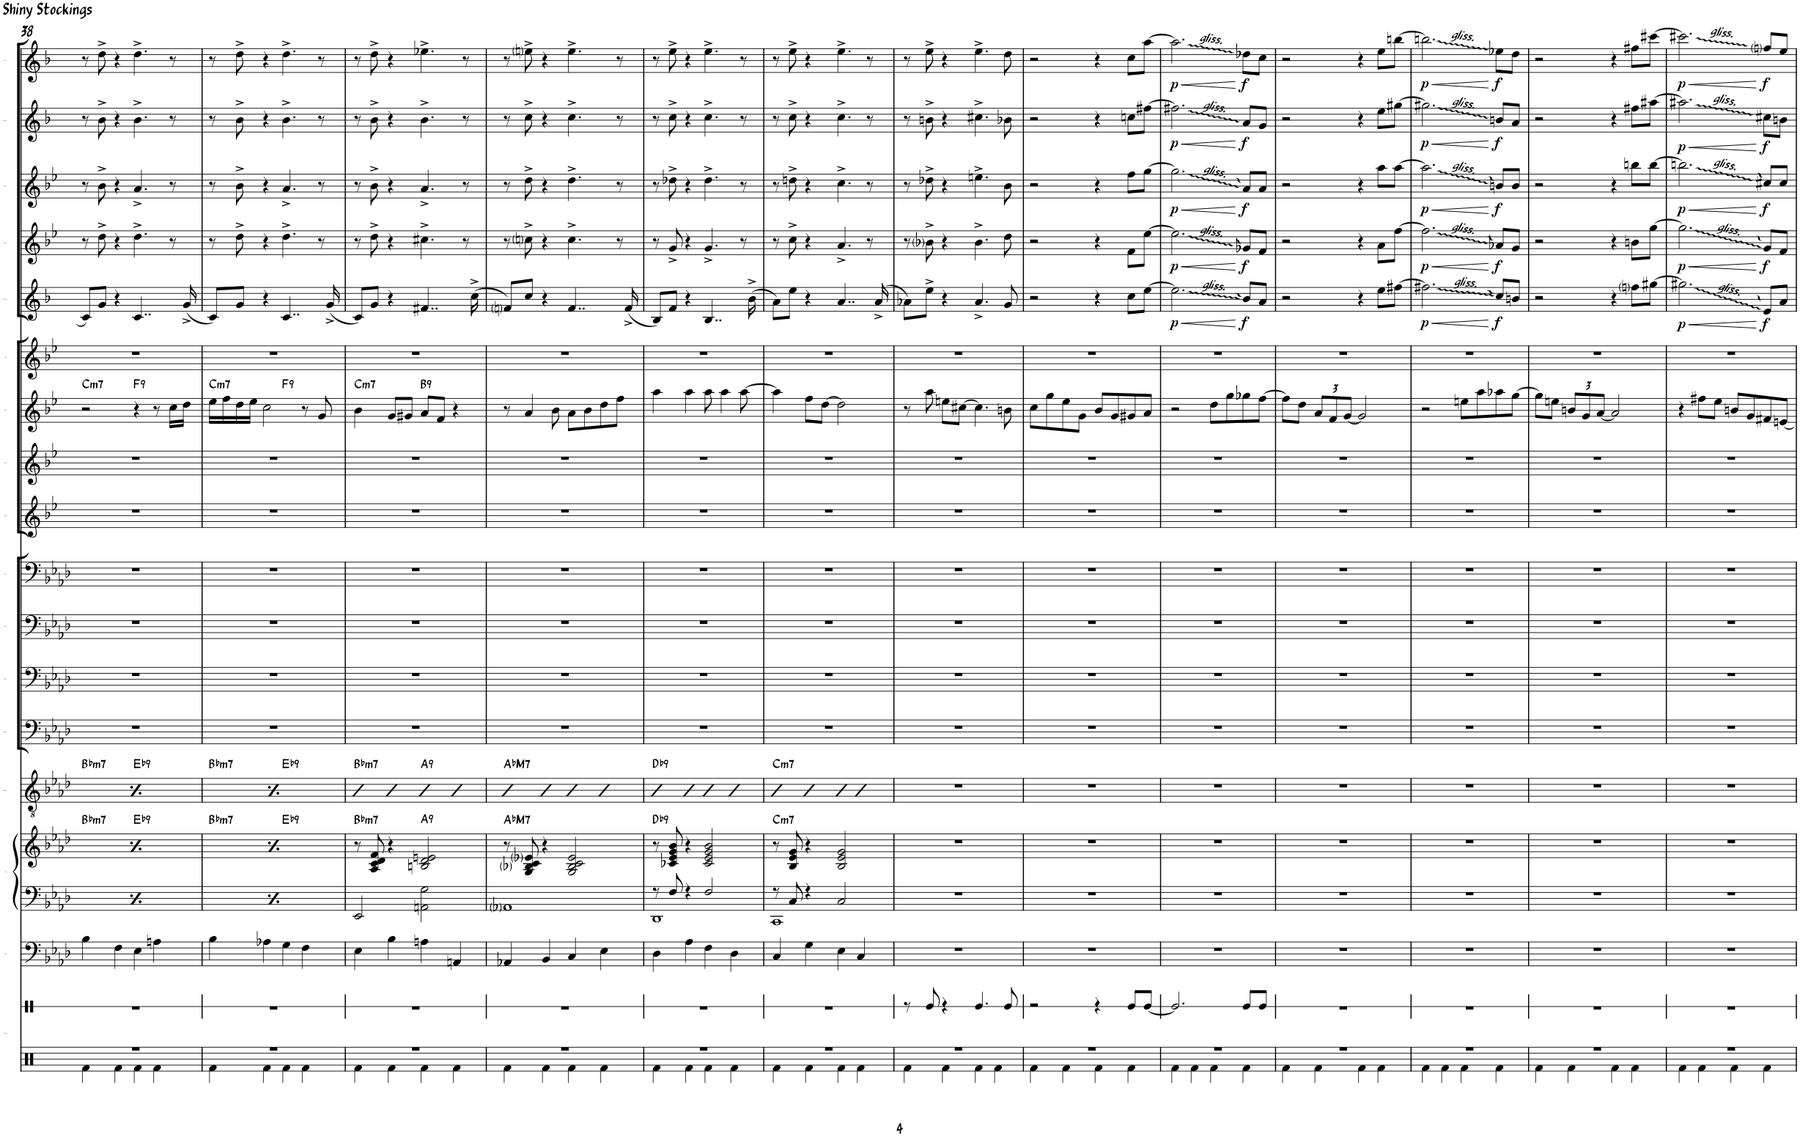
**kern	**kern	**kern	**harte	**kern	**harte	**kern	**harte	**kern	**dynam	**kern	**dynam	**kern	**dynam	**kern	**dynam	**kern	**dynam
*part9	*part8	*part8	*part8	*part7	*part7	*part6	*part6	*part5	*part5	*part4	*part4	*part3	*part3	*part2	*part2	*part1	*part1
*staff10	*staff9	*staff8	*	*staff7	*	*staff6	*	*staff5	*staff5	*staff4	*staff4	*staff3	*staff3	*staff2	*staff2	*staff1	*staff1
*I"Bass	*I"Piano	*	*	*I"Guitar	*	*I"Trumpet 2	*	*I"Bari	*	*I"Tenor 2	*	*I"Tenor 1	*	*I"Alto 2	*	*I"Alto 1	*
*I'Bass	*I'Pno.	*	*	*	*	*	*	*	*	*	*	*	*	*	*	*	*
!!LO:PB:g=z
*clefF4	*clefF4	*clefG2	*	*clefGv2	*	*clefG2	*	*clefG2	*	*clefG2	*	*clefG2	*	*clefG2	*	*clefG2	*
*Trd7c12	*	*	*	*	*	*Trd1c2	*	*Trd12c21	*	*Trd8c14	*	*Trd8c14	*	*Trd5c9	*	*Trd5c9	*
*k[b-e-a-d-]	*k[b-e-a-d-]	*k[b-e-a-d-]	*	*k[b-e-a-d-]	*	*k[b-e-]	*	*k[b-]	*	*k[b-e-]	*	*k[b-e-]	*	*k[b-]	*	*k[b-]	*
*M4/4	*M4/4	*M4/4	*	*M4/4	*	*M4/4	*	*M4/4	*	*M4/4	*	*M4/4	*	*M4/4	*	*M4/4	*
=38	=38	=38	=38	=38	=38	=38	=38	=38	=38	=38	=38	=38	=38	=38	=38	=38	=38
!	!	!	!LO:H:kt=m7	!	!LO:H:kt=m7	!	!LO:H:kt=m7	!	!	!	!	!	!	!	!	!	!
4B-\	2.EE-/	8r	Bb:min7	4B-	Bb:min7	2r	C:min7	8c/L	.	8r	.	8r	.	8r	.	8r	.
.	.	8A-/ 8c/ 8d-/ 8f/	.	.	.	.	.	8g/J	.	8dd^\	.	8b-^\	.	8b-^\	.	8dd^\	.
4F\	.	4r	.	4B-	.	.	.	4r	.	4r	.	4r	.	4r	.	4r	.
!	!	!	!LO:H:kt=9	!	!LO:H:kt=9	!	!LO:H:kt=9	!	!	!	!	!	!	!	!	!	!
4E-\	.	2G/ 2c/ 2d-/ 2f/	Eb:9	4B-	Eb:9	4r	F:9	4..c/	.	4.dd^\	.	4.a^/	.	4.b-^\	.	4.dd^\	.
4An\	8.r	.	.	4B-	.	8r	.	.	.	.	.	.	.	.	.	.	.
.	.	.	.	.	.	16cc\LL	.	.	.	8r	.	8r	.	8r	.	8r	.
.	16BB-/	.	.	.	.	16dd\JJ	.	(<16g^/	.	.	.	.	.	.	.	.	.
=39	=39	=39	=39	=39	=39	=39	=39	=39	=39	=39	=39	=39	=39	=39	=39	=39	=39
!	!	!	!LO:H:kt=m7	!	!LO:H:kt=m7	!	!LO:H:kt=m7	!	!	!	!	!	!	!	!	!	!
*	*	*	*	*	*	*^	*	*	*	*	*	*	*	*	*	*	*
4B-\	2.EE-/	8r	Bb:min7	4B-	Bb:min7	16ee-\LL	2ryy	C:min7	8c/L)	.	8r	.	8r	.	8r	.	8r	.
.	.	.	.	.	.	16ff\	.	.	.	.	.	.	.	.	.	.	.	.
.	.	8A-/ 8c/ 8d-/ 8f/	.	.	.	16dd\	.	.	8g/J	.	8dd^\	.	8b-^\	.	8b-^\	.	8dd^\	.
.	.	.	.	.	.	16ee-\JJ	.	.	.	.	.	.	.	.	.	.	.	.
4A-X\	.	4r	.	4B-	.	2cc\	.	.	4r	.	4r	.	4r	.	4r	.	4r	.
!	!	!	!LO:H:kt=9	!	!LO:H:kt=9	!	!	!LO:H:kt=9	!	!	!	!	!	!	!	!	!	!
4G\	.	2G/ 2c/ 2d-/ 2f/	Eb:9	4B-	Eb:9	.	2ryy	F:9	4..c/	.	4.dd^\	.	4.a^/	.	4.b-^\	.	4.dd^\	.
4F\	8.r	.	.	4B-	.	8r	.	.	.	.	.	.	.	.	.	.	.	.
.	.	.	.	.	.	8g/	.	.	.	.	8r	.	8r	.	8r	.	8r	.
.	16BB-/	.	.	.	.	.	.	.	(<16g^/	.	.	.	.	.	.	.	.	.
=40	=40	=40	=40	=40	=40	=40	=40	=40	=40	=40	=40	=40	=40	=40	=40	=40	=40	=40
!	!	!	!LO:H:kt=m7	!	!LO:H:kt=m7	!	!	!LO:H:kt=m7	!	!	!	!	!	!	!	!	!	!
*	*	*	*	*	*	*v	*v	*	*	*	*	*	*	*	*	*	*	*
4E-\	2EE-/	8r	Bb:min7	4B-	Bb:min7	4b-\	C:min7	8c/L)	.	8r	.	8r	.	8r	.	8r	.
.	.	8A-/ 8c/ 8d-/ 8f/	.	.	.	.	.	8g/J	.	8dd^\	.	8b-^\	.	8b-^\	.	8dd^\	.
4B-\	.	4r	.	4B-	.	8g/L	.	4r	.	4r	.	4r	.	4r	.	4r	.
.	.	.	.	.	.	8g#X/J	.	.	.	.	.	.	.	.	.	.	.
!	!	!	!LO:H:kt=9	!	!LO:H:kt=9	!	!LO:H:kt=9	!	!	!	!	!	!	!	!	!	!
4An\	2AAn\ 2G\	2Bn/ 2d-/ 2en/	A:9	4B-	A:9	8a/L	B:9	4..f#X/	.	4.cc#X^\	.	4.a^/	.	4.b-^\	.	4.ee-X^\	.
.	.	.	.	.	.	8f/J	.	.	.	.	.	.	.	.	.	.	.
4AAn/	.	.	.	4B-	.	4r	.	.	.	.	.	.	.	.	.	.	.
.	.	.	.	.	.	.	.	.	.	8r	.	8r	.	8r	.	8r	.
.	.	.	.	.	.	.	.	(>16cc^\	.	.	.	.	.	.	.	.	.
=41	=41	=41	=41	=41	=41	=41	=41	=41	=41	=41	=41	=41	=41	=41	=41	=41	=41
!	!	!	!LO:H:kt=M7	!	!LO:H:kt=M7	!	!	!	!	!	!	!	!	!	!	!	!
4AA-X/	1AA-i	8r	Ab:maj7	4B-	Ab:maj7	8r	.	8fni/L)	.	8r	.	8r	.	8r	.	8r	.
.	.	8G/ 8B-i/ 8c/ 8e-i/	.	.	.	4a/	.	8cc/J	.	8ccni^\	.	8dd^\	.	8cc^\	.	8eeni^\	.
4BB-/	.	4r	.	4B-	.	.	.	4r	.	4r	.	4r	.	4r	.	4r	.
.	.	.	.	.	.	8b-\	.	.	.	.	.	.	.	.	.	.	.
4C/	.	2G/ 2B-/ 2c/ 2e-/	.	4B-	.	8a\L	.	4..f/	.	4.cc^\	.	4.dd^\	.	4.cc^\	.	4.ee^\	.
.	.	.	.	.	.	8b-\	.	.	.	.	.	.	.	.	.	.	.
4E-\	.	.	.	4B-	.	8dd\	.	.	.	.	.	.	.	.	.	.	.
.	.	.	.	.	.	8ff\J	.	.	.	8r	.	8r	.	8r	.	8r	.
.	.	.	.	.	.	.	.	(<16f^/	.	.	.	.	.	.	.	.	.
=42	=42	=42	=42	=42	=42	=42	=42	=42	=42	=42	=42	=42	=42	=42	=42	=42	=42
*	*^	*	*	*	*	*	*	*	*	*	*	*	*	*	*	*	*
!	!	!	!	!LO:H:kt=9	!	!LO:H:kt=9	!	!	!	!	!	!	!	!	!	!	!	!
4D-\	8r	1DD-	8r	Db:9	4B-	Db:9	4aa\	.	8B-/L)	.	8r	.	8r	.	8r	.	8r	.
.	8F/	.	8c-X/ 8e-/ 8g/ 8b-/	.	.	.	.	.	8f/J	.	8g^/	.	8dd-X^\	.	8cc^\	.	8ee^\	.
4A-\	4r	.	4r	.	4B-	.	4aa\	.	4r	.	4r	.	4r	.	4r	.	4r	.
4F\	2F/	.	2c-/ 2e-/ 2g/ 2b-/	.	4B-	.	8aa\	.	4..B-/	.	4.g^/	.	4.dd-^\	.	4.cc^\	.	4.ee^\	.
.	.	.	.	.	.	.	4aa\	.	.	.	.	.	.	.	.	.	.	.
4D-\	.	.	.	.	4B-	.	.	.	.	.	.	.	.	.	.	.	.	.
.	.	.	.	.	.	.	[8aa\	.	.	.	8r	.	8r	.	8r	.	8r	.
.	.	.	.	.	.	.	.	.	(>16b-^\	.	.	.	.	.	.	.	.	.
=43	=43	=43	=43	=43	=43	=43	=43	=43	=43	=43	=43	=43	=43	=43	=43	=43	=43	=43
!	!	!	!	!LO:H:kt=m7	!	!LO:H:kt=m7	!	!	!	!	!	!	!	!	!	!	!	!
4C/	8r	1CC	8r	C:min7	4B-	C:min7	4aa\]	.	8a\L)	.	8r	.	8r	.	8r	.	8r	.
.	8C/	.	8B-/ 8e-/ 8g/	.	.	.	.	.	8ee\J	.	8cc^\	.	8ddn^\	.	8cc^\	.	8ee^\	.
4G\	4r	.	4r	.	4B-	.	8ff\L	.	4r	.	4r	.	4r	.	4r	.	4r	.
.	.	.	.	.	.	.	[8dd\J	.	.	.	.	.	.	.	.	.	.	.
4E-\	2C/	.	2B-/ 2e-/ 2g/	.	4B-	.	2dd\]	.	4..a/	.	4.a^/	.	4.cc^\	.	4.cc^\	.	4.ee^\	.
4C/	.	.	.	.	4B-	.	.	.	.	.	.	.	.	.	.	.	.	.
.	.	.	.	.	.	.	.	.	.	.	8r	.	8r	.	8r	.	8r	.
.	.	.	.	.	.	.	.	.	(>16a^/	.	.	.	.	.	.	.	.	.
*	*v	*v	*	*	*	*	*	*	*	*	*	*	*	*	*	*	*	*
=44	=44	=44	=44	=44	=44	=44	=44	=44	=44	=44	=44	=44	=44	=44	=44	=44	=44
1r	1r	1r	.	1r	.	8r	.	8a-X\L)	.	8r	.	8r	.	8r	.	8r	.
.	.	.	.	.	.	8aa\	.	8ee^\J	.	8b-i^\	.	8dd-X^\	.	8bn^\	.	8ee^\	.
.	.	.	.	.	.	8een\L	.	4r	.	4r	.	4r	.	4r	.	4r	.
.	.	.	.	.	.	[8cc#X\J	.	.	.	.	.	.	.	.	.	.	.
.	.	.	.	.	.	4.cc#\]	.	4.a-^/	.	4.b-^\	.	4.een^\	.	4.cc#X^\	.	4.ee^\	.
.	.	.	.	.	.	8bn\	.	8g/	.	8dd\	.	8b-\	.	8b-X\	.	8dd\	.
=45	=45	=45	=45	=45	=45	=45	=45	=45	=45	=45	=45	=45	=45	=45	=45	=45	=45
1r	1r	1r	.	1r	.	8cc\L	.	2r	.	2r	.	2r	.	2r	.	2r	.
.	.	.	.	.	.	8gg\	.	.	.	.	.	.	.	.	.	.	.
.	.	.	.	.	.	8ee-\	.	.	.	.	.	.	.	.	.	.	.
.	.	.	.	.	.	8g\J	.	.	.	.	.	.	.	.	.	.	.
.	.	.	.	.	.	8b-/L	.	4r	.	4r	.	4r	.	4r	.	4r	.
.	.	.	.	.	.	8g/	.	.	.	.	.	.	.	.	.	.	.
.	.	.	.	.	.	8g#X/	.	8cc\L	.	8f\L	.	8ff\L	.	8ccn\L	.	8cc\L	.
.	.	.	.	.	.	8a/J	.	[>8ee\J	.	[>8ee-\J	.	[>8gg\J	.	[>8ff#X\J	.	[>8aa\J	.
=46	=46	=46	=46	=46	=46	=46	=46	=46	=46	=46	=46	=46	=46	=46	=46	=46	=46
!	!	!	!	!	!	!	!	!	!LO:HP:b	!	!LO:HP:b	!	!LO:HP:b	!	!LO:HP:b	!	!LO:HP:b
*	*	*	*	*	*	*	*	*^	*	*^	*	*^	*	*^	*	*^	*
!	!	!	!	!	!	!	!	!	!	!LO:DY:n=1:b	!	!	!LO:DY:n=1:b	!	!	!LO:DY:n=1:b	!	!	!LO:DY:n=1:b	!	!	!LO:DY:n=1:b
1r	1r	1r	.	1r	.	2r	.	2.ee\	2ee_	< p	2.ee-\	2ee-_	< p	2.gg\	2gg_	< p	2.ff#X\	2ff#_	< p	2.aa\	2aa_	< p
.	.	.	.	.	.	8dd\L	.	.	8eeL_	.	.	8ee-L_	.	.	8ggL_	.	.	8ff#L_	.	.	8aaL_	.
.	.	.	.	.	.	8gg\	.	.	8ee]	.	.	8ee-]	.	.	8gg]	.	.	8ff#J]	.	.	8aa]	.
!	!	!	!	!	!	!	!	!	!	!LO:DY:n=2:b	!	!	!LO:DY:n=2:b	!	!	!LO:DY:n=2:b	!	!	!LO:DY:n=2:b	!	!	!LO:DY:n=2:b
.	.	.	.	.	.	8gg-X\	.	8b-/L	8b-	[ f	8g-X/L	8g-	[ f	8a/L	8a	[ f	8a/L	8aL	[ f	8dd-X\L	8dd-	[ f
.	.	.	.	.	.	[8ff\J	.	8a/J	8aJ	.	8f/J	8fJ	.	8a/J	8aJ	.	8g/J	8gJ	.	8cc\J	8ccJ	.
=47	=47	=47	=47	=47	=47	=47	=47	=47	=47	=47	=47	=47	=47	=47	=47	=47	=47	=47	=47	=47	=47	=47
1r	1r	1r	.	1r	.	8ff\L]	.	2r	1ryy	.	2r	1ryy	.	2r	1ryy	.	2r	1ryy	.	2r	1ryy	.
.	.	.	.	.	.	8dd\J	.	.	.	.	.	.	.	.	.	.	.	.	.	.	.	.
*	*	*	*	*	*	*Xbrackettup	*	*	*	*	*	*	*	*	*	*	*	*	*	*	*	*
.	.	.	.	.	.	12a/L	.	.	.	.	.	.	.	.	.	.	.	.	.	.	.	.
.	.	.	.	.	.	12f/	.	.	.	.	.	.	.	.	.	.	.	.	.	.	.	.
.	.	.	.	.	.	[12g/J	.	.	.	.	.	.	.	.	.	.	.	.	.	.	.	.
.	.	.	.	.	.	2g/]	.	4r	.	.	4r	.	.	4r	.	.	4r	.	.	4r	.	.
.	.	.	.	.	.	.	.	8ee\L	.	.	8a\L	.	.	8aa\L	.	.	8ee\L	.	.	8ee\L	.	.
.	.	.	.	.	.	.	.	[>8ff#X\J	.	.	[>8ff\J	.	.	[>8aa\J	.	.	[>8gg#X\J	.	.	[>8bbn\J	.	.
=48	=48	=48	=48	=48	=48	=48	=48	=48	=48	=48	=48	=48	=48	=48	=48	=48	=48	=48	=48	=48	=48	=48
!	!	!	!	!	!	!	!	!	!	!LO:HP:b	!	!	!LO:HP:b	!	!	!LO:HP:b	!	!	!LO:HP:b	!	!	!LO:HP:b
!	!	!	!	!	!	!	!	!	!	!LO:DY:n=1:b	!	!	!LO:DY:n=1:b	!	!	!LO:DY:n=1:b	!	!	!LO:DY:n=1:b	!	!	!LO:DY:n=1:b
1r	1r	1r	.	1r	.	2r	.	2.ff#X\	2ff#_	< p	2.ff\	2ff_	< p	2.aa\	2aa_	< p	2.gg#X\	2gg#_	< p	2.bbn\	2bb_	< p
.	.	.	.	.	.	8een\L	.	.	8ff#L_	.	.	8ffL_	.	.	8aaL_	.	.	8gg#L_	.	.	8bbL_	.
.	.	.	.	.	.	8aa\	.	.	8ff#]	.	.	8ff]	.	.	8aa]	.	.	8gg#J]	.	.	8bb]	.
!	!	!	!	!	!	!	!	!	!	!LO:DY:n=2:b	!	!	!LO:DY:n=2:b	!	!	!LO:DY:n=2:b	!	!	!LO:DY:n=2:b	!	!	!LO:DY:n=2:b
.	.	.	.	.	.	8aa-X\	.	8cc/L	8cc	[ f	8a-X/L	8a-	[ f	8bn/L	8b	[ f	8bn/L	8bL	[ f	8ee-X\L	8ee-	[ f
.	.	.	.	.	.	[8gg\J	.	8bn/J	8bJ	.	8g/J	8gJ	.	8b/J	8bJ	.	8a/J	8aJ	.	8dd\J	8ddJ	.
=49	=49	=49	=49	=49	=49	=49	=49	=49	=49	=49	=49	=49	=49	=49	=49	=49	=49	=49	=49	=49	=49	=49
1r	1r	1r	.	1r	.	8gg\L]	.	2r	1ryy	.	2r	1ryy	.	2r	1ryy	.	2r	1ryy	.	2r	1ryy	.
.	.	.	.	.	.	8een\J	.	.	.	.	.	.	.	.	.	.	.	.	.	.	.	.
.	.	.	.	.	.	12bn/L	.	.	.	.	.	.	.	.	.	.	.	.	.	.	.	.
.	.	.	.	.	.	12g/	.	.	.	.	.	.	.	.	.	.	.	.	.	.	.	.
.	.	.	.	.	.	[12a/J	.	.	.	.	.	.	.	.	.	.	.	.	.	.	.	.
.	.	.	.	.	.	2a/]	.	4r	.	.	4r	.	.	4r	.	.	4r	.	.	4r	.	.
.	.	.	.	.	.	.	.	8ffni\L	.	.	8bn\L	.	.	8bbn\L	.	.	8ff#X\L	.	.	8ff#X\L	.	.
.	.	.	.	.	.	.	.	[>8gg#X\J	.	.	[>8gg\J	.	.	[>8bb\J	.	.	[>8aa#X\J	.	.	[>8ccc#X\J	.	.
=50	=50	=50	=50	=50	=50	=50	=50	=50	=50	=50	=50	=50	=50	=50	=50	=50	=50	=50	=50	=50	=50	=50
!	!	!	!	!	!	!	!	!	!	!LO:HP:b	!	!	!LO:HP:b	!	!	!LO:HP:b	!	!	!LO:HP:b	!	!	!LO:HP:b
!	!	!	!	!	!	!	!	!	!	!LO:DY:n=1:b	!	!	!LO:DY:n=1:b	!	!	!LO:DY:n=1:b	!	!	!LO:DY:n=1:b	!	!	!LO:DY:n=1:b
1r	1r	1r	.	1r	.	4r	.	2.gg#X\	2gg#_	< p	2.gg\	2gg_	< p	2.bbn\	2bb_	< p	2.aa#X\	2aa#_	< p	2.ccc#X\	2ccc#_	< p
.	.	.	.	.	.	8ff#X\L	.	.	.	.	.	.	.	.	.	.	.	.	.	.	.	.
.	.	.	.	.	.	8ee-\J	.	.	.	.	.	.	.	.	.	.	.	.	.	.	.	.
.	.	.	.	.	.	8bn/L	.	.	8gg#L_	.	.	8ggL_	.	.	8bbL_	.	.	8aa#L_	.	.	8ccc#L_	.
.	.	.	.	.	.	8g/	.	.	8gg#]	.	.	8gg]	.	.	8bb]	.	.	8aa#J]	.	.	8ccc#]	.
!	!	!	!	!	!	!	!	!	!	!LO:DY:n=2:b	!	!	!LO:DY:n=2:b	!	!	!LO:DY:n=2:b	!	!	!LO:DY:n=2:b	!	!	!LO:DY:n=2:b
.	.	.	.	.	.	8f#X/	.	8e/L	8e	[ f	8g/L	8g	[ f	8cc#X/L	8cc#	[ f	8cc#X\L	8cc#L	[ f	8ffni/L	8ff	[ f
.	.	.	.	.	.	[8en/J	.	8a/J	8aJ	.	8f/J	8fJ	.	8cc#/J	8cc#J	.	8bn\J	8bJ	.	8ee/J	8eeJ	.
*	*	*	*	*	*	*	*	*v	*v	*	*	*	*	*v	*v	*	*v	*v	*	*v	*v	*
*	*	*	*	*	*	*	*	*	*	*v	*v	*	*	*	*	*	*	*
=	=	=	=	=	=	=	=	=	=	=	=	=	=	=	=	=	=
*-	*-	*-	*-	*-	*-	*-	*-	*-	*-	*-	*-	*-	*-	*-	*-	*-	*-
